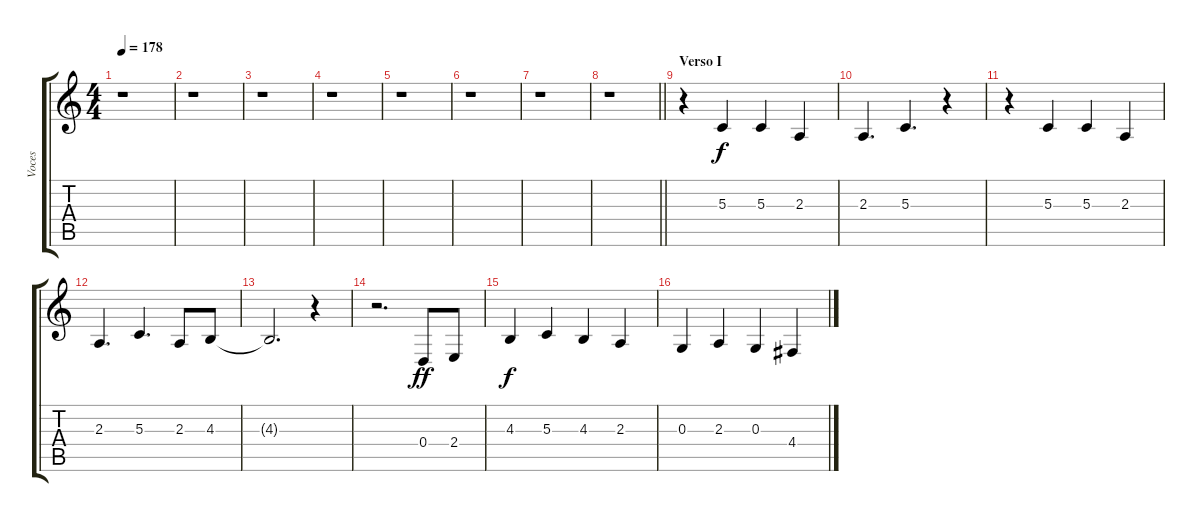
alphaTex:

\track ("Voces" "Voces") {instrument sopranosax}
\staff {score tabs}
\tuning (E4 B3 G3 D3 A2 E2) {hide}
\ts (4 4)
\tempo 178
\clef g2
\ks c
r.1{dy f} |
r.1 |
r.1 |
r.1 |
r.1 |
r.1 |
r.1 |
\barLineRight lightlight
r.1 |
\section ("" "Verso I")
r.4 5.3.4 5.3.4 2.3.4 |
2.3.4{d} 5.3.4{d} r.4 |
r.4 5.3.4 5.3.4 2.3.4 |
2.3.4{d} 5.3.4{d} 2.3.8 4.3.8 |
4.3{t}.2{d} r.4 |
r.2{d} 0.4.8{dy ff} 2.4.8 |
4.3.4{dy f} 5.3.4 4.3.4 2.3.4 |
0.3.4 2.3.4 0.3.4 4.4.4
